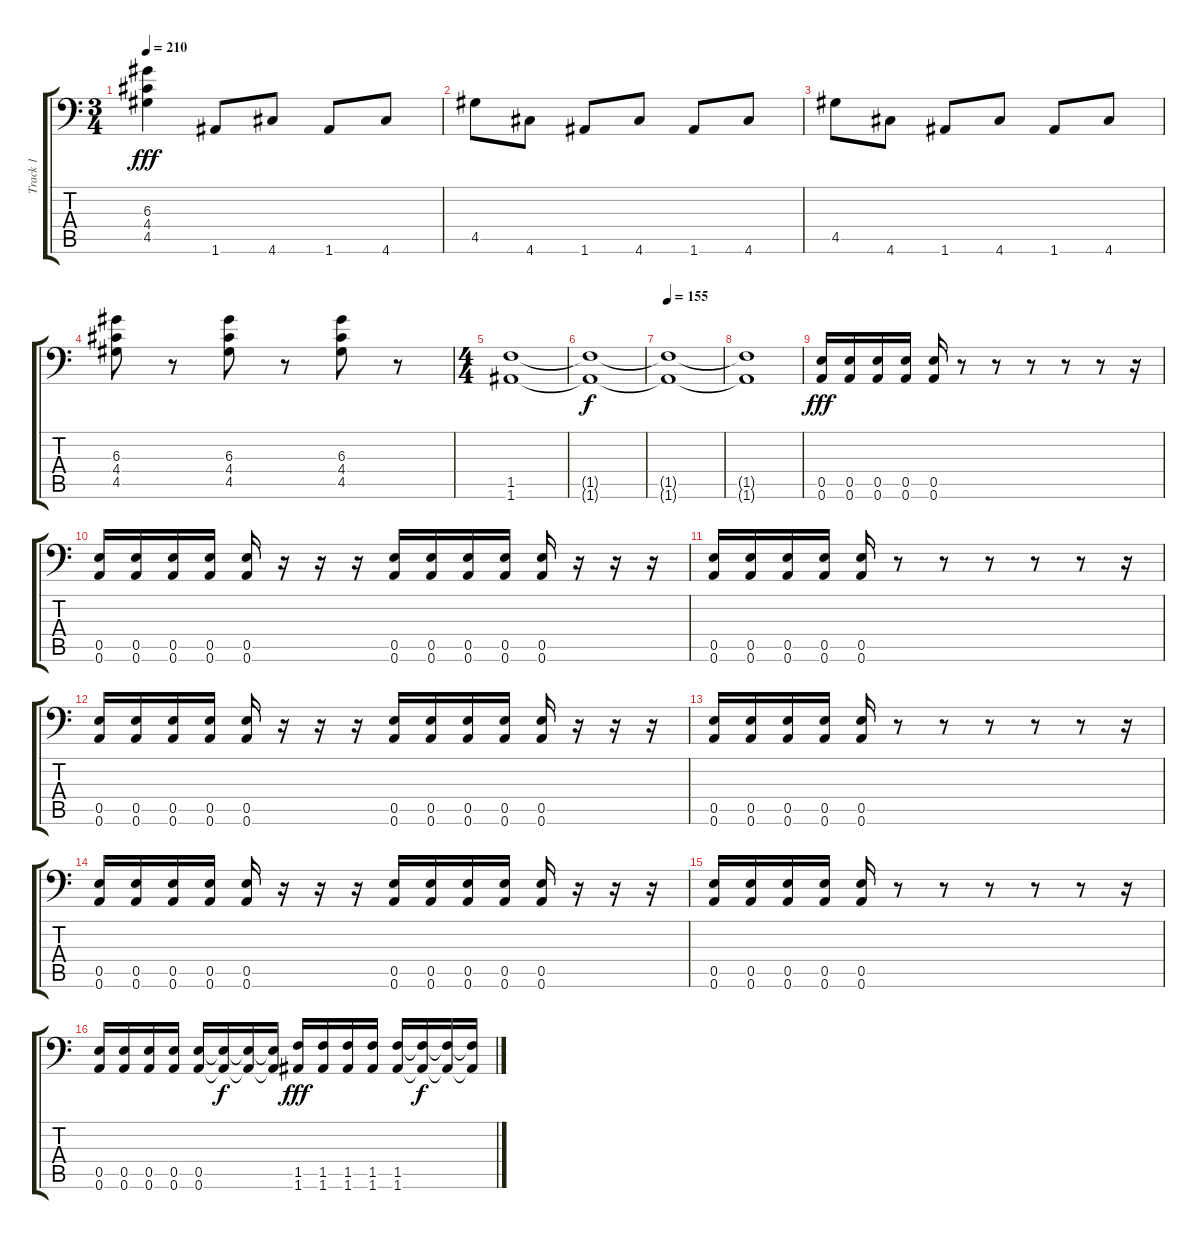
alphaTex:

\track ("Track 1" "Track 1") {instrument distortionguitar}
\staff {score tabs}
\tuning (B3 Gb3 D3 A2 E2 A1) {hide}
\ts (3 4)
\tempo 210
\clef f4
\ks c
(6.3 4.4 4.5).4{dy fff} 1.6.8 4.6.8 1.6.8 4.6.8 |
4.5.8 4.6.8 1.6.8 4.6.8 1.6.8 4.6.8 |
4.5.8 4.6.8 1.6.8 4.6.8 1.6.8 4.6.8 |
(6.3 4.4 4.5).8 r.8 (6.3 4.4 4.5).8 r.8 (6.3 4.4 4.5).8 r.8 |
\ts (4 4)
(1.5 1.6).1 |
(1.5{t} 1.6{t}).1{dy f} |
\tempo 155
(1.5{t} 1.6{t}).1 |
(1.5{t} 1.6{t}).1 |
(0.5 0.6).16{dy fff} (0.5 0.6).16 (0.5 0.6).16 (0.5 0.6).16 (0.5 0.6).16 r.8 r.8 r.8 r.8 r.8 r.16 |
(0.5 0.6).16 (0.5 0.6).16 (0.5 0.6).16 (0.5 0.6).16 (0.5 0.6).16 r.16 r.16 r.16 (0.5 0.6).16 (0.5 0.6).16 (0.5 0.6).16 (0.5 0.6).16 (0.5 0.6).16 r.16 r.16 r.16 |
(0.5 0.6).16 (0.5 0.6).16 (0.5 0.6).16 (0.5 0.6).16 (0.5 0.6).16 r.8 r.8 r.8 r.8 r.8 r.16 |
(0.5 0.6).16 (0.5 0.6).16 (0.5 0.6).16 (0.5 0.6).16 (0.5 0.6).16 r.16 r.16 r.16 (0.5 0.6).16 (0.5 0.6).16 (0.5 0.6).16 (0.5 0.6).16 (0.5 0.6).16 r.16 r.16 r.16 |
(0.5 0.6).16 (0.5 0.6).16 (0.5 0.6).16 (0.5 0.6).16 (0.5 0.6).16 r.8 r.8 r.8 r.8 r.8 r.16 |
(0.5 0.6).16 (0.5 0.6).16 (0.5 0.6).16 (0.5 0.6).16 (0.5 0.6).16 r.16 r.16 r.16 (0.5 0.6).16 (0.5 0.6).16 (0.5 0.6).16 (0.5 0.6).16 (0.5 0.6).16 r.16 r.16 r.16 |
(0.5 0.6).16 (0.5 0.6).16 (0.5 0.6).16 (0.5 0.6).16 (0.5 0.6).16 r.8 r.8 r.8 r.8 r.8 r.16 |
(0.5 0.6).16 (0.5 0.6).16 (0.5 0.6).16 (0.5 0.6).16 (0.5 0.6).16 (0.5{t} 0.6{t}).16{dy f} (0.5{t} 0.6{t}).16 (0.5{t} 0.6{t}).16 (1.5 1.6).16{dy fff} (1.5 1.6).16 (1.5 1.6).16 (1.5 1.6).16 (1.5 1.6).16 (1.5{t} 1.6{t}).16{dy f} (1.5{t} 1.6{t}).16 (1.5{t} 1.6{t}).16
